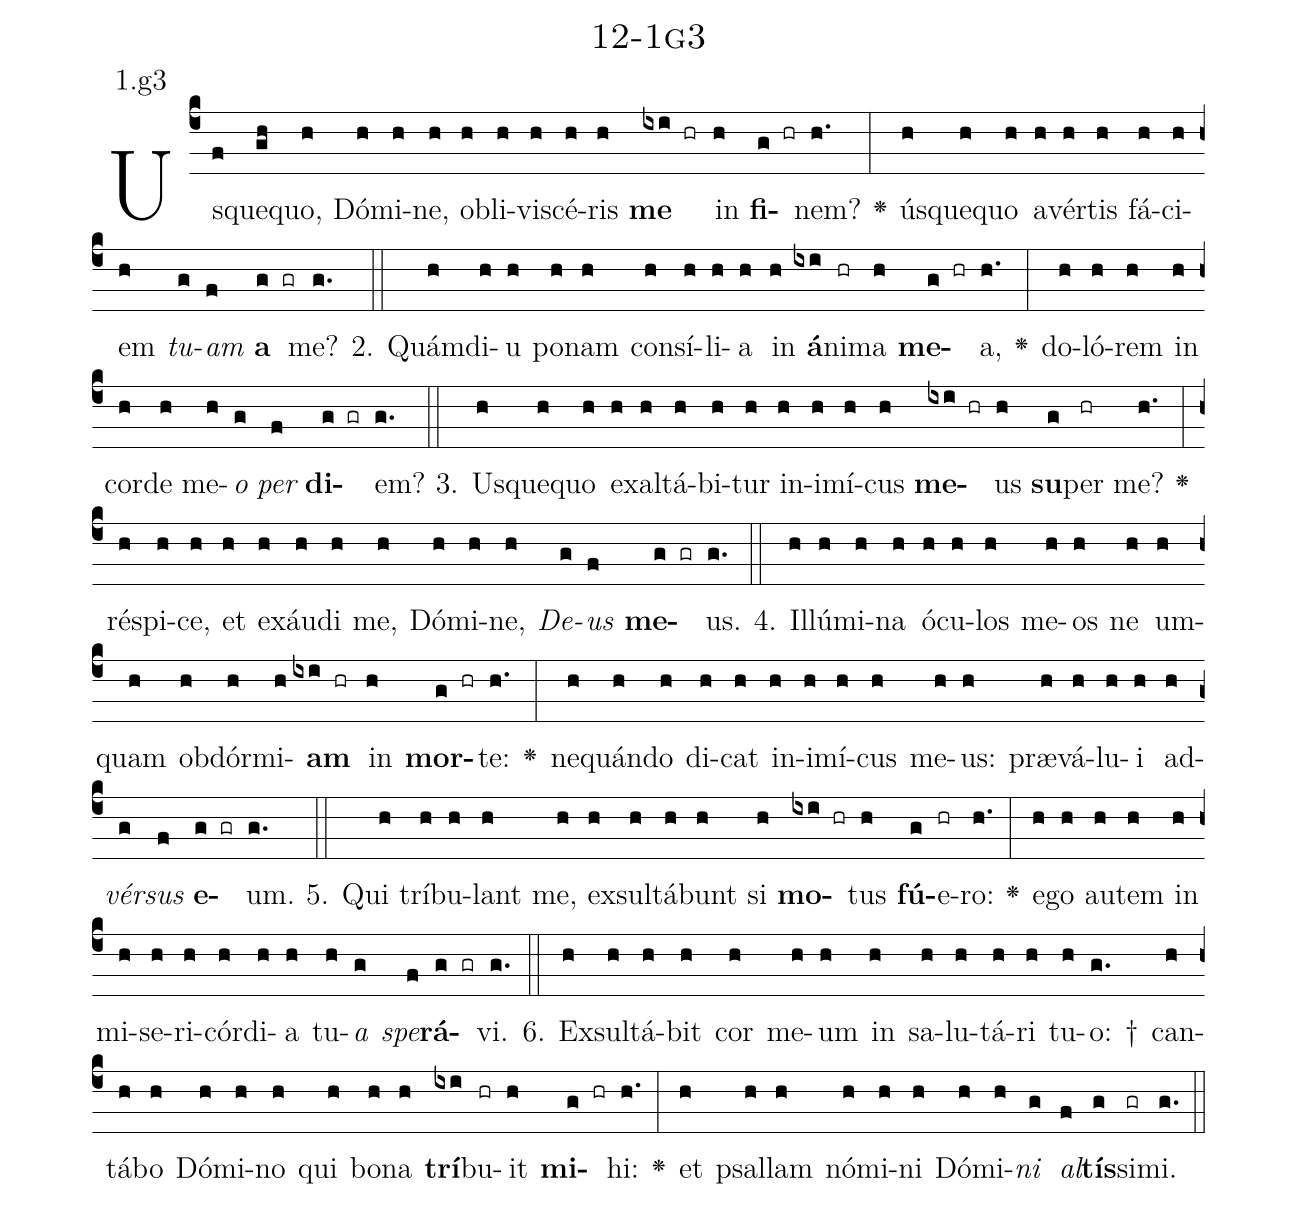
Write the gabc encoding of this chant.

name: 12-1g3;
annotation: 1.g3;
%%
(c4)Us(f)que(gh)quo,(h) Dó(h)mi(h)ne,(h) ob(h)li(h)vi(h)scé(h)ris(h) <b>me</b>(ixi hr) in(h) <b>fi</b>(g hr)nem?(h.) <v>\greheightstar</v>(:) ús(h)que(h)quo(h) a(h)vér(h)tis(h) fá(h)ci(h)em(h) <i>tu</i>(g)<i>am</i>(f) <b>a</b>(g gr) me?(g.) (::)
2. Quám(h)di(h)u(h) po(h)nam(h) con(h)sí(h)li(h)a(h) in(h) <b>á</b>(ixi)ni(hr)ma(h) <b>me</b>(g hr)a,(h.) <v>\greheightstar</v>(:) do(h)ló(h)rem(h) in(h) cor(h)de(h) me(h)<i>o</i>(g) <i>per</i>(f) <b>di</b>(g gr)em?(g.) (::)
3. Us(h)que(h)quo(h) ex(h)al(h)tá(h)bi(h)tur(h) in(h)i(h)mí(h)cus(h) <b>me</b>(ixi hr)us(h) <b>su</b>(g)per(hr) me?(h.) <v>\greheightstar</v>(:) ré(h)spi(h)ce,(h) et(h) ex(h)áu(h)di(h) me,(h) Dó(h)mi(h)ne,(h) <i>De</i>(g)<i>us</i>(f) <b>me</b>(g gr)us.(g.) (::)
4. Il(h)lú(h)mi(h)na(h) ó(h)cu(h)los(h) me(h)os(h) ne(h) um(h)quam(h) ob(h)dór(h)mi(h)<b>am</b>(ixi hr) in(h) <b>mor</b>(g hr)te:(h.) <v>\greheightstar</v>(:) ne(h)quán(h)do(h) di(h)cat(h) in(h)i(h)mí(h)cus(h) me(h)us:(h) præ(h)vá(h)lu(h)i(h) ad(h)<i>vér</i>(g)<i>sus</i>(f) <b>e</b>(g gr)um.(g.) (::)
5. Qui(h) trí(h)bu(h)lant(h) me,(h) ex(h)sul(h)tá(h)bunt(h) si(h) <b>mo</b>(ixi hr)tus(h) <b>fú</b>(g)e(hr)ro:(h.) <v>\greheightstar</v>(:) e(h)go(h) au(h)tem(h) in(h) mi(h)se(h)ri(h)cór(h)di(h)a(h) tu(h)<i>a</i>(g) <i>spe</i>(f)<b>rá</b>(g gr)vi.(g.) (::)
6. Ex(h)sul(h)tá(h)bit(h) cor(h) me(h)um(h) in(h) sa(h)lu(h)tá(h)ri(h) tu(h)o: †(g.) can(h)tá(h)bo(h) Dó(h)mi(h)no(h) qui(h) bo(h)na(h) <b>trí</b>(ixi)bu(hr)it(h) <b>mi</b>(g hr)hi:(h.) <v>\greheightstar</v>(:) et(h) psal(h)lam(h) nó(h)mi(h)ni(h) Dó(h)mi(h)<i>ni</i>(g) <i>al</i>(f)<b>tís</b>(g)si(gr)mi.(g.) (::)
